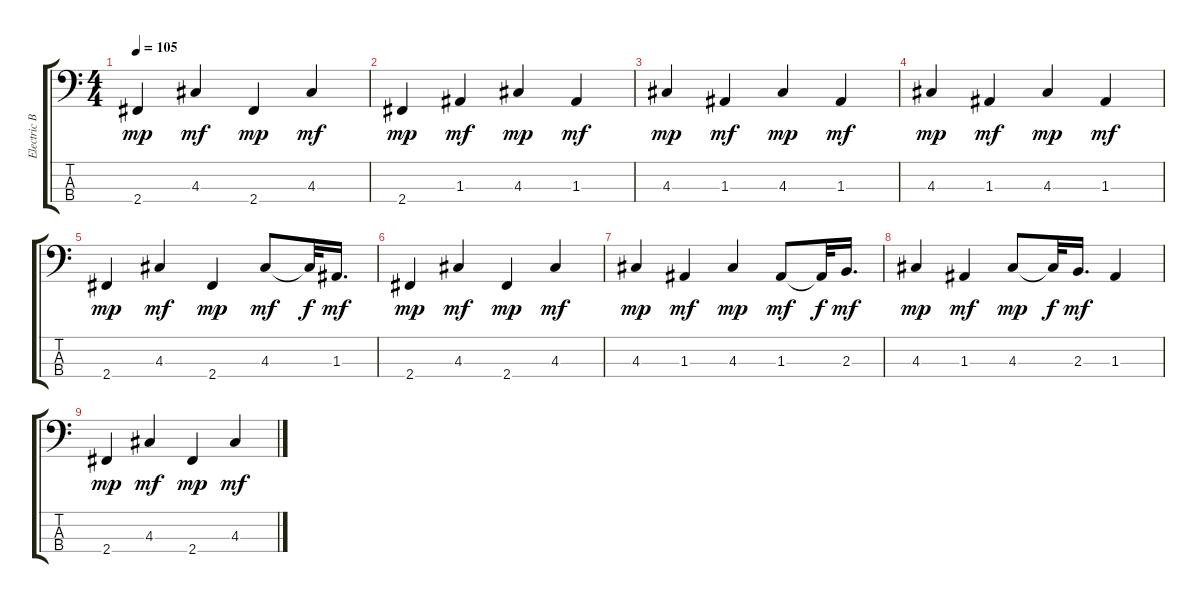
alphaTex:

\track ("Electric Bass" "Electric B") {instrument electricbassfinger}
\staff {score tabs}
\tuning (G2 D2 A1 E1) {hide}
\ts (4 4)
\tempo 105
\clef f4
\ks c
2.4.4{dy mp} 4.3.4{dy mf} 2.4.4{dy mp} 4.3.4{dy mf} |
2.4.4{dy mp} 1.3.4{dy mf} 4.3.4{dy mp} 1.3.4{dy mf} |
4.3.4{dy mp} 1.3.4{dy mf} 4.3.4{dy mp} 1.3.4{dy mf} |
4.3.4{dy mp} 1.3.4{dy mf} 4.3.4{dy mp} 1.3.4{dy mf} |
2.4.4{dy mp} 4.3.4{dy mf} 2.4.4{dy mp} 4.3.8{dy mf} 4.3{t}.32{dy f} 1.3.16{d dy mf} |
2.4.4{dy mp} 4.3.4{dy mf} 2.4.4{dy mp} 4.3.4{dy mf} |
4.3.4{dy mp} 1.3.4{dy mf} 4.3.4{dy mp} 1.3.8{dy mf} 1.3{t}.32{dy f} 2.3.16{d dy mf} |
4.3.4{dy mp} 1.3.4{dy mf} 4.3.8{dy mp} 4.3{t}.32{dy f} 2.3.16{d dy mf} 1.3.4 |
2.4.4{dy mp} 4.3.4{dy mf} 2.4.4{dy mp} 4.3.4{dy mf}
